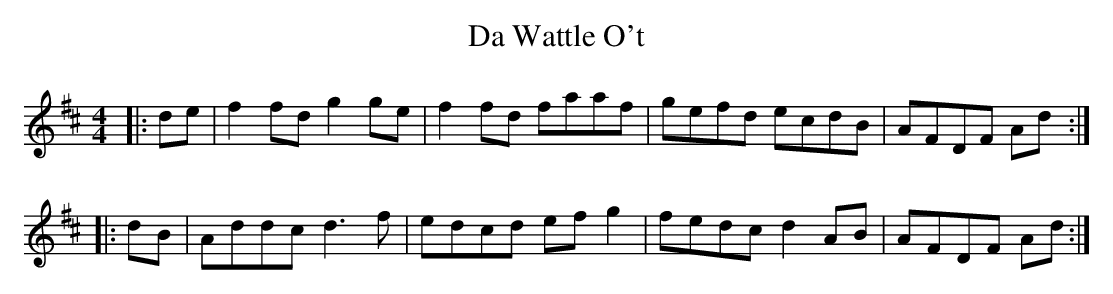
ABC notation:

X:1
T: Da Wattle O't
M: 4/4
L: 1/8
K: Dmaj
|:de|f2fd g2ge|f2fd faaf|gefd ecdB|AFDF Ad:|
|:dB|Addc d3f|edcd efg2|fedc d2AB|AFDF Ad:|
